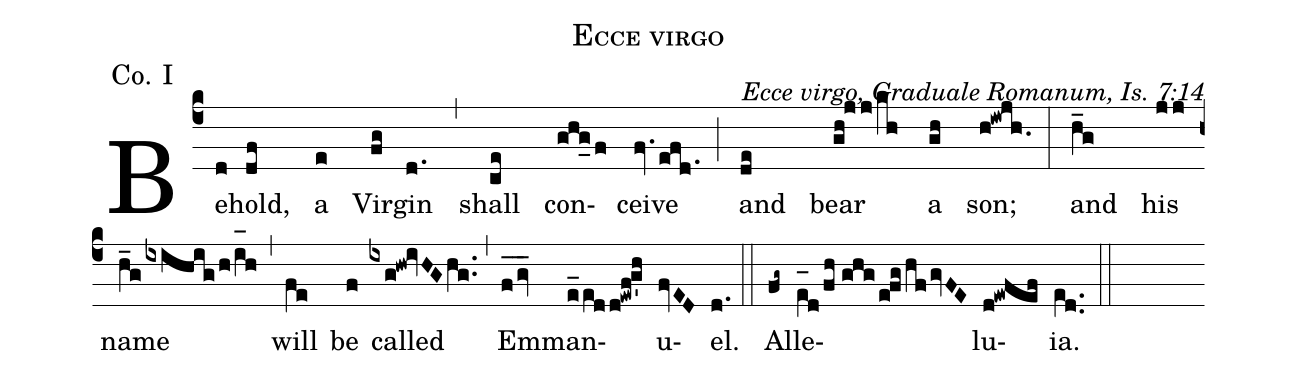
name: Ecce virgo;
office-part: Communio;
mode: 1;
annotation:Co. I;
commentary:Ecce virgo, Graduale Romanum, Is. 7:14;
%%
(c4)Be(d)hold,(df) a(e) Vir(fg)gin(d.) (,) shall(ce) con(ghg_[oh:h]f)ceive(fv.efd.1) (;) and(de) bear(gh!jj/kh) a(gh) son;(h!iwjh.) (:)
and(h_g) his(jj) name(h_gixihigh/i_[oh:h]h) (,) will(fe) be(f) called(ixg!hw!ivHGhg..) (,) Em(f_gv_)man(e_ed/d!ewf!g'h)u(fvED)el.(d.) (::)
Al(fg~)le(e_[oh:h][ll:1]d/fh//ghgefghfgvFE)lu(d!ewfef)ia.(e[ll:1]d..) (::)
